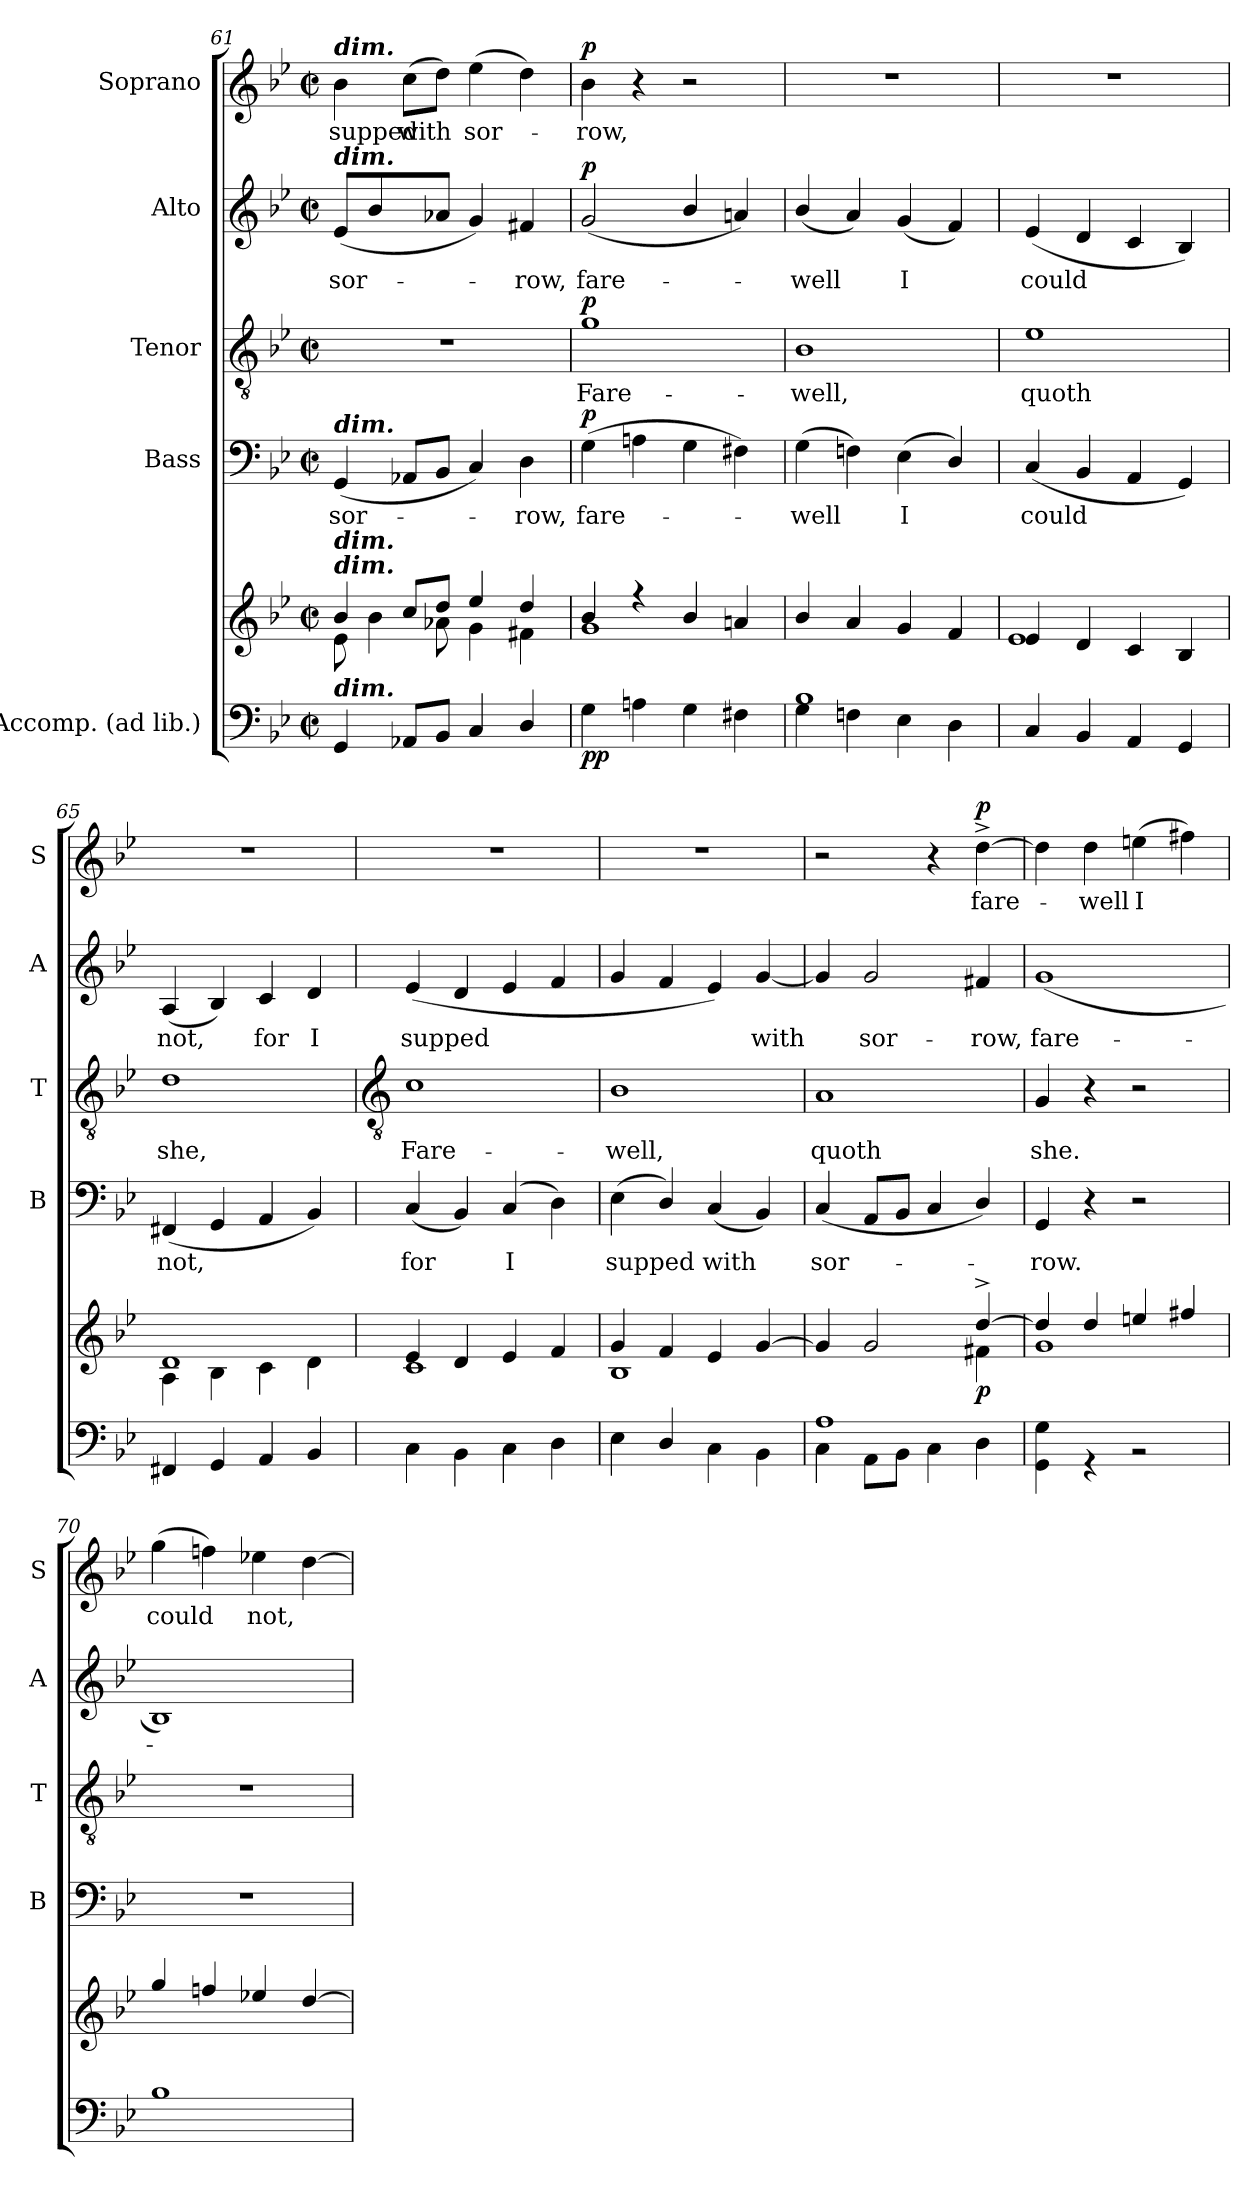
**kern	**kern	**dynam	**kern	**text	**dynam	**kern	**text	**dynam	**kern	**text	**dynam	**kern	**text	**dynam
*part5	*part5	*part5	*part4	*part4	*part4	*part3	*part3	*part3	*part2	*part2	*part2	*part1	*part1	*part1
*staff6	*staff5	*staff5/6	*staff4	*staff4	*staff4	*staff3	*staff3	*staff3	*staff2	*staff2	*staff2	*staff1	*staff1	*staff1
*I"Accomp. (ad lib.)	*	*	*I"Bass	*	*	*I"Tenor	*	*	*I"Alto	*	*	*I"Soprano	*	*
*	*	*	*I'B	*	*	*I'T	*	*	*I'A	*	*	*I'S	*	*
*clefF4	*clefG2	*	*clefF4	*	*	*clefGv2	*	*	*clefG2	*	*	*clefG2	*	*
*k[b-e-]	*k[b-e-]	*	*k[b-e-]	*	*	*k[b-e-]	*	*	*k[b-e-]	*	*	*k[b-e-]	*	*
*B-:	*B-:	*	*B-:	*	*	*B-:	*	*	*B-:	*	*	*B-:	*	*
*M2/2	*M2/2	*	*M2/2	*	*	*M2/2	*	*	*M2/2	*	*	*M2/2	*	*
*met(c|)	*met(c|)	*	*met(c|)	*	*	*met(c|)	*	*	*met(c|)	*	*	*met(c|)	*	*
=61	=61	=61	=61	=61	=61	=61	=61	=61	=61	=61	=61	=61	=61	=61
*^	*^	*	*	*	*	*	*	*	*	*	*	*	*	*
!	!	!	!	!	!	!	!	!	!	!	!	!	!	!LO:TX:a:Bi:t=dim.	!	!
!	!	!	!	!	!	!	!	!	!	!	!LO:TX:a:Bi:t=dim.	!	!	!	!	!
!	!	!	!	!	!LO:TX:a:Bi:t=dim.	!	!	!	!	!	!	!	!	!	!	!
!	!	!LO:TX:a:Bi:t=dim.	!	!	!	!	!	!	!	!	!	!	!	!	!	!
!	!	!LO:TX:a:Bi:t=dim.	!	!	!	!	!	!	!	!	!	!	!	!	!	!
!LO:TX:a:Bi:t=dim.	!	!	!	!	!	!	!	!	!	!	!	!	!	!	!	!
!	!	!	!	!	!	!LO:LY:b	!	!	!	!	!	!LO:LY:b	!	!	!LO:LY:b	!
4GG/	1ryy	4b-/	8e-\	.	(<4GG	sor-	.	1r	.	.	(<8e-L	sor-	.	4b-	supped	.
.	.	.	4b-\	.	.	.	.	.	.	.	4b-/	.	.	.	.	.
!	!	!	!	!	!	!	!	!	!	!	!	!	!	!	!LO:LY:b	!
8AA-X/L	.	8cc/L	.	.	8AA-XL	.	.	.	.	.	.	.	.	(>8ccL	with	.
8BB-/J	.	8dd/J	8a-X\	.	8BB-J	.	.	.	.	.	8a-XJ	.	.	8ddJ)	.	.
!	!	!	!	!	!	!	!	!	!	!	!	!	!	!	!LO:LY:b	!
4C/	.	4ee-/	4g\	.	4C)	.	.	.	.	.	4g)	.	.	(>4ee-	sor-	.
!	!	!	!	!	!	!LO:LY:b	!	!	!	!	!	!LO:LY:b	!	!	!	!
4D/	.	4dd/	4f#X\	.	4D	row,	.	.	.	.	4f#X	row,	.	4dd)	.	.
=62	=62	=62	=62	=62	=62	=62	=62	=62	=62	=62	=62	=62	=62	=62	=62	=62
!	!	!	!	!LO:DY:b=2	!	!LO:LY:b	!	!	!LO:LY:b	!	!	!LO:LY:b	!	!	!LO:LY:b	!
!	!	!	!	!LO:DY:n=1:b	!	!	!LO:DY:b	!	!	!LO:DY:b	!	!	!LO:DY:b	!	!	!LO:DY:b
4G\	1ryy	4b-/	1g\	p p	(>4G	fare-	p	1g	Fare-	p	(<2g	fare-	p	4b-	row,	p
4An\	.	4r	.	.	4An	.	.	.	.	.	.	.	.	4r	.	.
4G\	.	4b-/	.	.	4G	.	.	.	.	.	4b-/	.	.	2r	.	.
4F#X\	.	4an/	.	.	4F#X)	.	.	.	.	.	4an)	.	.	.	.	.
=63	=63	=63	=63	=63	=63	=63	=63	=63	=63	=63	=63	=63	=63	=63	=63	=63
!	!	!	!	!	!	!LO:LY:b	!	!	!LO:LY:b	!	!	!LO:LY:b	!	!	!	!
1B-/	4G\	4b-/	1ryy	.	(>4G	well	.	1B-	-well,	.	(<4b-/	well	.	1r	.	.
.	4Fn\	4a/	.	.	4Fn)	.	.	.	.	.	4a)	.	.	.	.	.
!	!	!	!	!	!	!LO:LY:b	!	!	!	!	!	!LO:LY:b	!	!	!	!
.	4E-\	4g/	.	.	(<4E-	I	.	.	.	.	(<4g	I	.	.	.	.
.	4D\	4f/	.	.	4D/)	.	.	.	.	.	4f)	.	.	.	.	.
=64	=64	=64	=64	=64	=64	=64	=64	=64	=64	=64	=64	=64	=64	=64	=64	=64
!	!	!	!	!	!	!LO:LY:b	!	!	!LO:LY:b	!	!	!LO:LY:b	!	!	!	!
4C/	1ryy	4e-/	1e-\	.	(<4C	could	.	1e-	quoth	.	(<4e-	could	.	1r	.	.
4BB-/	.	4d/	.	.	4BB-	.	.	.	.	.	4d	.	.	.	.	.
4AA/	.	4c/	.	.	4AA	.	.	.	.	.	4c	.	.	.	.	.
4GG/	.	4B-/	.	.	4GG)	.	.	.	.	.	4B-)	.	.	.	.	.
=65	=65	=65	=65	=65	=65	=65	=65	=65	=65	=65	=65	=65	=65	=65	=65	=65
!	!	!	!	!	!	!LO:LY:b	!	!	!LO:LY:b	!	!	!LO:LY:b	!	!	!	!
4FF#X/	1ryy	1d/	4A\	.	(<4FF#X	not,	.	1d	she,	.	(<4A	not,	.	1r	.	.
4GG/	.	.	4B-\	.	4GG	.	.	.	.	.	4B-)	.	.	.	.	.
!	!	!	!	!	!	!	!	!	!	!	!	!LO:LY:b	!	!	!	!
4AA/	.	.	4c\	.	4AA	.	.	.	.	.	4c	for	.	.	.	.
!	!	!	!	!	!	!	!	!	!	!	!	!LO:LY:b	!	!	!	!
4BB-/	.	.	4d\	.	4BB-)	.	.	.	.	.	4d	I	.	.	.	.
!!LO:LB:g=z
=66	=66	=66	=66	=66	=66	=66	=66	=66	=66	=66	=66	=66	=66	=66	=66	=66
*	*	*	*	*	*	*	*	*clefGv2	*	*	*	*	*	*	*	*
!	!	!	!	!	!	!LO:LY:b	!	!	!LO:LY:b	!	!	!LO:LY:b	!	!	!	!
1ryy	4C\	4e-	1c\	.	(<4C	for	.	1c	Fare-	.	(<4e-	supped	.	1r	.	.
.	4BB-\	4d	.	.	4BB-)	.	.	.	.	.	4d	.	.	.	.	.
!	!	!	!	!	!	!LO:LY:b	!	!	!	!	!	!	!	!	!	!
.	4C\	4e-	.	.	(<4C	I	.	.	.	.	4e-	.	.	.	.	.
.	4D\	4f	.	.	4D)	.	.	.	.	.	4f	.	.	.	.	.
=67	=67	=67	=67	=67	=67	=67	=67	=67	=67	=67	=67	=67	=67	=67	=67	=67
!	!	!	!	!	!	!LO:LY:b	!	!	!LO:LY:b	!	!	!	!	!	!	!
1ryy	4E-\	4g	1B-\	.	(<4E-	supped	.	1B-	-well,	.	4g	.	.	1r	.	.
.	4D/	4f	.	.	4D/)	.	.	.	.	.	4f	.	.	.	.	.
!	!	!	!	!	!	!LO:LY:b	!	!	!	!	!	!	!	!	!	!
.	4C\	4e-	.	.	(<4C	with	.	.	.	.	4e-)	.	.	.	.	.
!	!	!	!	!	!	!	!	!	!	!	!	!LO:LY:b	!	!	!	!
.	4BB-\	[4g	.	.	4BB-)	.	.	.	.	.	[4g	with	.	.	.	.
=68	=68	=68	=68	=68	=68	=68	=68	=68	=68	=68	=68	=68	=68	=68	=68	=68
!	!	!	!	!	!	!LO:LY:b	!	!	!LO:LY:b	!	!	!	!	!	!	!
1A/	4C\	4g]	2.ryy	.	(<4C	sor-	.	1A	quoth	.	4g]	.	.	2r	.	.
!	!	!	!	!	!	!	!	!	!	!	!	!LO:LY:b	!	!	!	!
.	8AA\L	2g	.	.	8AAL	.	.	.	.	.	2g	sor-	.	.	.	.
.	8BB-\J	.	.	.	8BB-J	.	.	.	.	.	.	.	.	.	.	.
.	4C\	.	.	.	4C	.	.	.	.	.	.	.	.	4r	.	.
!	!	!	!	!LO:DY:b	!	!	!	!	!	!	!	!LO:LY:b	!	!	!LO:LY:b	!LO:DY:b
.	4D\	[4dd^/	4f#X\	p	4D/)	.	.	.	.	.	4f#X	-row,	.	[4dd^	fare-	p
=69	=69	=69	=69	=69	=69	=69	=69	=69	=69	=69	=69	=69	=69	=69	=69	=69
!	!	!	!	!	!	!LO:LY:b	!	!	!LO:LY:b	!	!	!LO:LY:b	!	!	!	!
1ryy	4GG\ 4G\	4dd/]	1g\	.	4GG	row.	.	4G	she.	.	(<1g	fare-	.	4dd]	.	.
!	!	!	!	!	!	!	!	!	!	!	!	!	!	!	!LO:LY:b	!
.	4r	4dd/	.	.	4r	.	.	4r	.	.	.	.	.	4dd	well	.
!	!	!	!	!	!	!	!	!	!	!	!	!	!	!	!LO:LY:b	!
.	2r	4een/	.	.	2r	.	.	2r	.	.	.	.	.	(>4een	I	.
.	.	4ff#X/	.	.	.	.	.	.	.	.	.	.	.	4ff#X)	.	.
=70	=70	=70	=70	=70	=70	=70	=70	=70	=70	=70	=70	=70	=70	=70	=70	=70
!	!	!	!	!	!	!	!	!	!	!	!	!	!	!	!LO:LY:b	!
1ryy	1B-\	4gg	1ryy	.	1r	.	.	1r	.	.	1B-)	.	.	(>4gg	could	.
.	.	4ffn	.	.	.	.	.	.	.	.	.	.	.	4ffn)	.	.
!	!	!	!	!	!	!	!	!	!	!	!	!	!	!	!LO:LY:b	!
.	.	4ee-X	.	.	.	.	.	.	.	.	.	.	.	4ee-X	not,	.
.	.	[4dd	.	.	.	.	.	.	.	.	.	.	.	[4dd	.	.
*v	*v	*	*	*	*	*	*	*	*	*	*	*	*	*	*	*
*	*v	*v	*	*	*	*	*	*	*	*	*	*	*	*	*
=	=	=	=	=	=	=	=	=	=	=	=	=	=	=
*-	*-	*-	*-	*-	*-	*-	*-	*-	*-	*-	*-	*-	*-	*-
